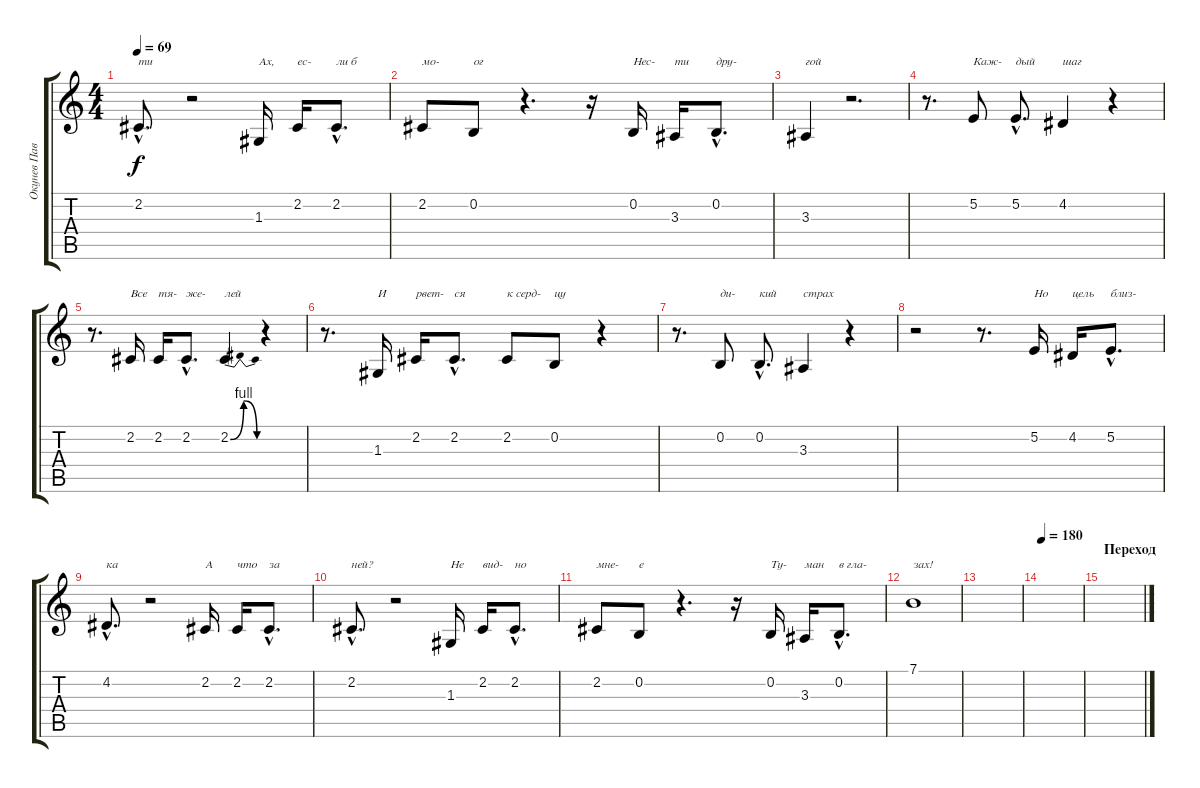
\track ("Окунев Павел" "Окунев Пав") {instrument baritonesax}
\staff {score tabs}
\tuning (E4 B3 G3 D3 A2 E2) {hide}
\ts (4 4)
\tempo 69
\clef g2
\ks c
2.2{hac}.8{d txt "ти" dy f} r.2 1.3.16{txt "Ах,"} 2.2.16{txt "ес-"} 2.2{hac}.8{d txt "ли б"} |
2.2.8{txt "мо-"} 0.2.8{txt "ог"} r.4{d} r.16 0.2.16{txt "Нес-"} 3.3.16{txt "ти"} 0.2{hac}.8{d txt "дру-"} |
3.3.4{txt "гой"} r.2{d} |
r.8{d} 5.2.8{txt "Каж-"} 5.2{hac}.8{d txt "дый"} 4.2.4{txt "шаг"} r.4 |
r.8{d} 2.2.16{txt "Все"} 2.2.16{txt "тя-"} 2.2{hac}.8{d txt "же-"} 2.2{be (bendrelease 0 0 30 4 30 4 60 0)}.4{txt "лей"} r.4 |
r.8{d} 1.3.16{txt "И"} 2.2.16{txt "рвет-"} 2.2{hac}.8{d txt "ся"} 2.2.8{txt "к серд-"} 0.2.8{txt "цу"} r.4 |
r.8{d} 0.2.8{txt "ди-"} 0.2{hac}.8{d txt "кий"} 3.3.4{txt "страх"} r.4 |
r.2 r.8{d} 5.2.16{txt "Но"} 4.2.16{txt "цель"} 5.2{hac}.8{d txt "близ-"} |
4.2{hac}.8{d txt "ка"} r.2 2.2.16{txt "А"} 2.2.16{txt "что"} 2.2{hac}.8{d txt "за"} |
2.2{hac}.8{d txt "ней?"} r.2 1.3.16{txt "Не"} 2.2.16{txt "вид-"} 2.2{hac}.8{d txt "но"} |
2.2.8{txt "мне-"} 0.2.8{txt "е"} r.4{d} r.16 0.2.16{txt "Ту-"} 3.3.16{txt "ман"} 0.2{hac}.8{d txt "в гла-"} |
7.1.1{txt "зах!"} |
|
\tempo 180
|
\section ("" "Переход")
